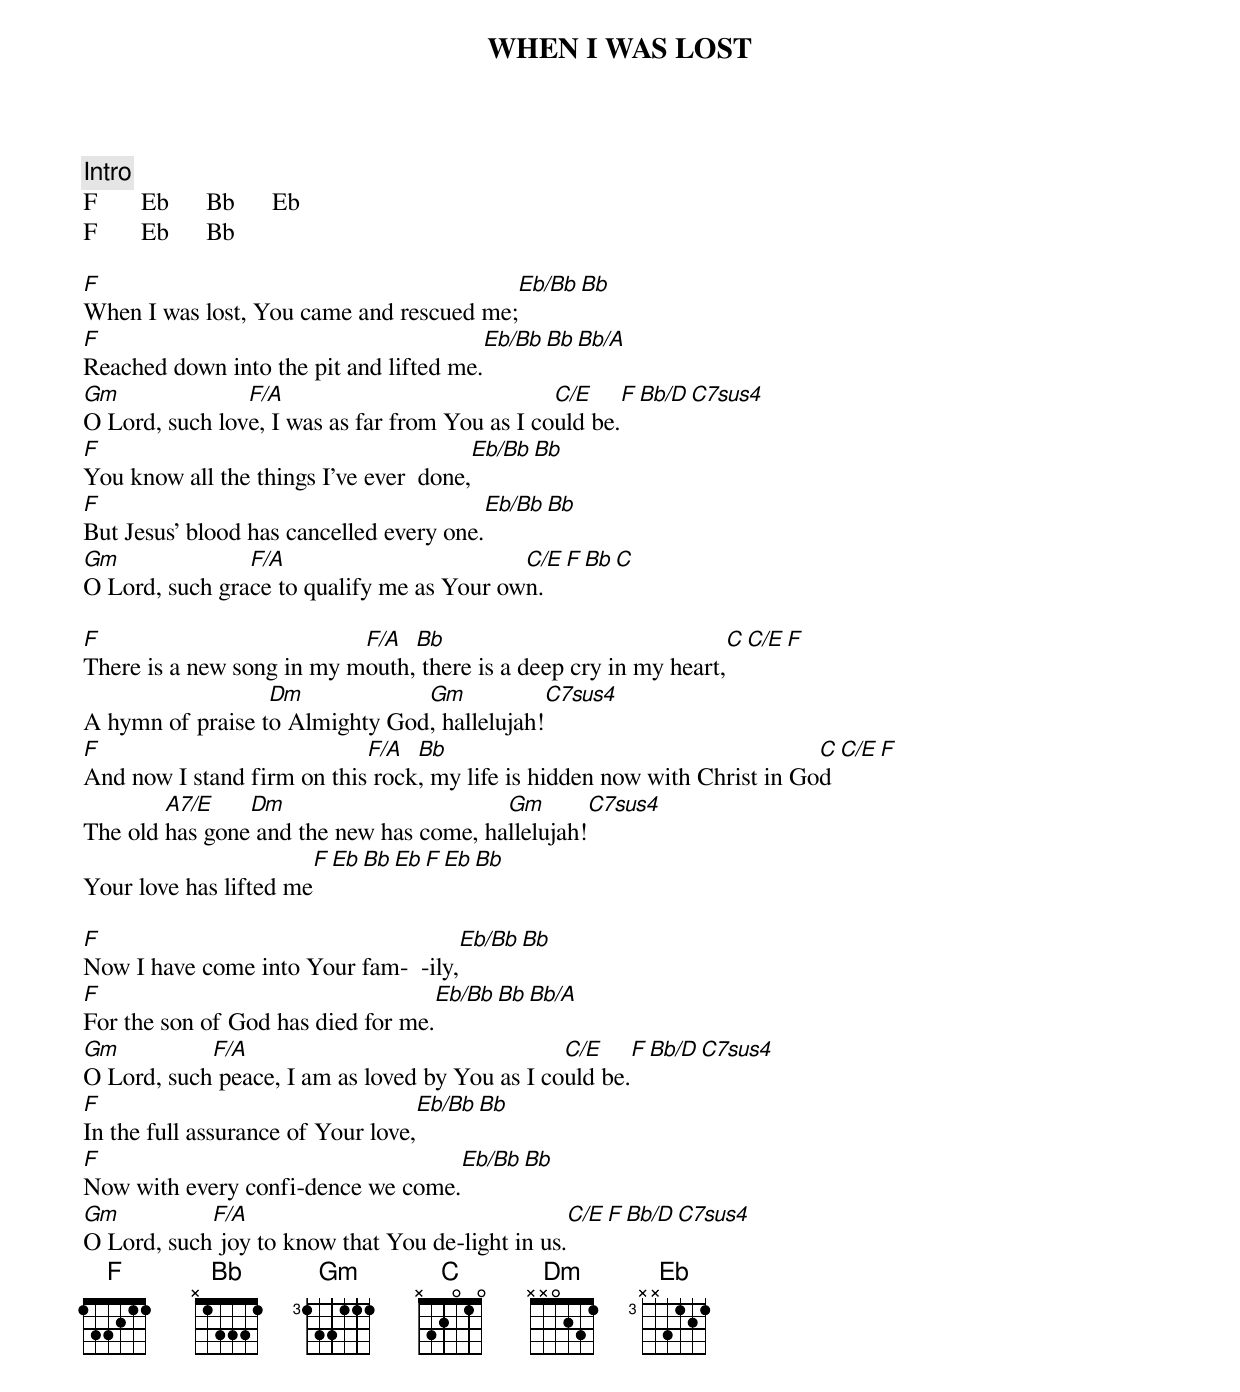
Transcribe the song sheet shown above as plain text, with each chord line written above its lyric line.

WHEN I WAS LOST

Intro
F	Eb 	Bb	Eb
F 	Eb 	Bb

F 							  Eb/Bb	  Bb
When I was lost, You came and rescued me;
F							  Eb/Bb  Bb  Bb/A
Reached down into the pit and lifted me.
Gm 		F/A 				C/E 	 F 		Bb/D 	C7sus4
O Lord, such love, I was as far from You as I could be.
F 							 Eb/Bb Bb
You know all the things I’ve ever  done,
F 							   Eb/Bb Bb
But Jesus’ blood has cancelled every one.
Gm 		F/A 			   C/E 	 F 		 Bb		C
O Lord, such grace to qualify me as Your own.

F 			   F/A 	Bb		 				C 	 C/E F
There is a new song in my mouth, there is a deep cry in my heart,
		  Dm 		Gm 			  C7sus4
A hymn of praise to Almighty God, hallelujah!
F 			    F/A  Bb  				 	  C 	 C/E	  F
And now I stand firm on this rock, my life is hidden now with Christ in God
	A7/E 	Dm 			 Gm			   C7sus4
The old has gone and the new has come, hallelujah!
					 F	Eb 	Bb	Eb	F 	Eb 	Bb
Your love has lifted me

F 						  Eb/Bb	 Bb
Now I have come into Your fam-  -ily,
F					   Eb/Bb    Bb  Bb/A
For the son of God has died for me.
Gm 	    F/A 				C/E 	 F		Bb/D    C7sus4
O Lord, such peace, I am as loved by You as I could be.
F 					  Eb/Bb   Bb
In the full assurance of Your love,
F 				     Eb/Bb 	  Bb
Now with every confi-dence we come.
Gm 	    F/A 				  C/E 	 F		  Bb/D    C7sus4
O Lord, such joy to know that You de-light in us.
